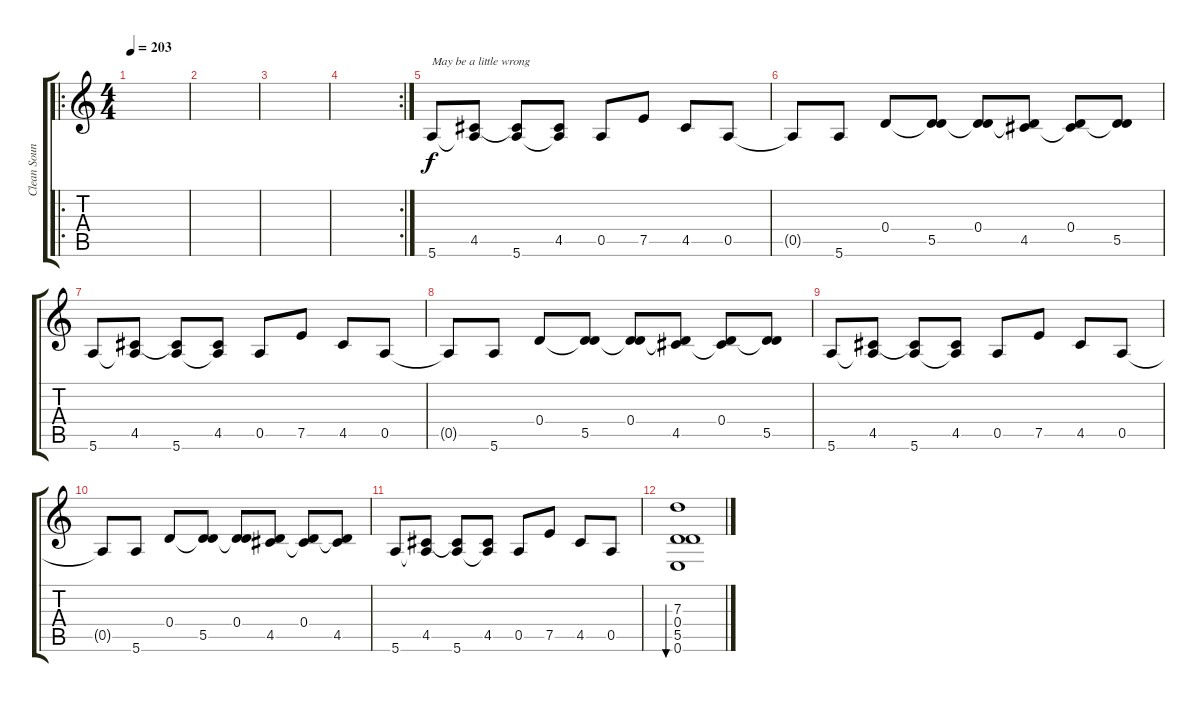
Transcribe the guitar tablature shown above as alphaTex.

\track ("Clean Sound" "Clean Soun") {instrument electricguitarclean}
\staff {score tabs}
\tuning (E4 B3 G3 D3 A2 E2) {hide}
\ro
\ts (4 4)
\tempo 203
\clef g2
\ks c
|
|
|
\rc 2
|
5.6.8{txt "May be a little wrong"} (4.5 5.6{t}).8 (4.5{t} 5.6).8 (4.5 5.6{t}).8 0.5.8 7.5.8 4.5.8 0.5.8 |
0.5{t}.8 5.6.8 0.4.8 (0.4{t} 5.5).8 (0.4 5.5{t}).8 (0.4{t} 4.5).8 (0.4 4.5{t}).8 (0.4{t} 5.5).8 |
5.6.8 (4.5 5.6{t}).8 (4.5{t} 5.6).8 (4.5 5.6{t}).8 0.5.8 7.5.8 4.5.8 0.5.8 |
0.5{t}.8 5.6.8 0.4.8 (0.4{t} 5.5).8 (0.4 5.5{t}).8 (0.4{t} 4.5).8 (0.4 4.5{t}).8 (0.4{t} 5.5).8 |
5.6.8 (4.5 5.6{t}).8 (4.5{t} 5.6).8 (4.5 5.6{t}).8 0.5.8 7.5.8 4.5.8 0.5.8 |
0.5{t}.8 5.6.8 0.4.8 (0.4{t} 5.5).8 (0.4 5.5{t}).8 (0.4{t} 4.5).8 (0.4 4.5{t}).8 (0.4{t} 4.5).8 |
5.6.8 (4.5 5.6{t}).8 (4.5{t} 5.6).8 (4.5 5.6{t}).8 0.5.8 7.5.8 4.5.8 0.5.8 |
(7.3 0.4 5.5 0.6).1{bu 480}
